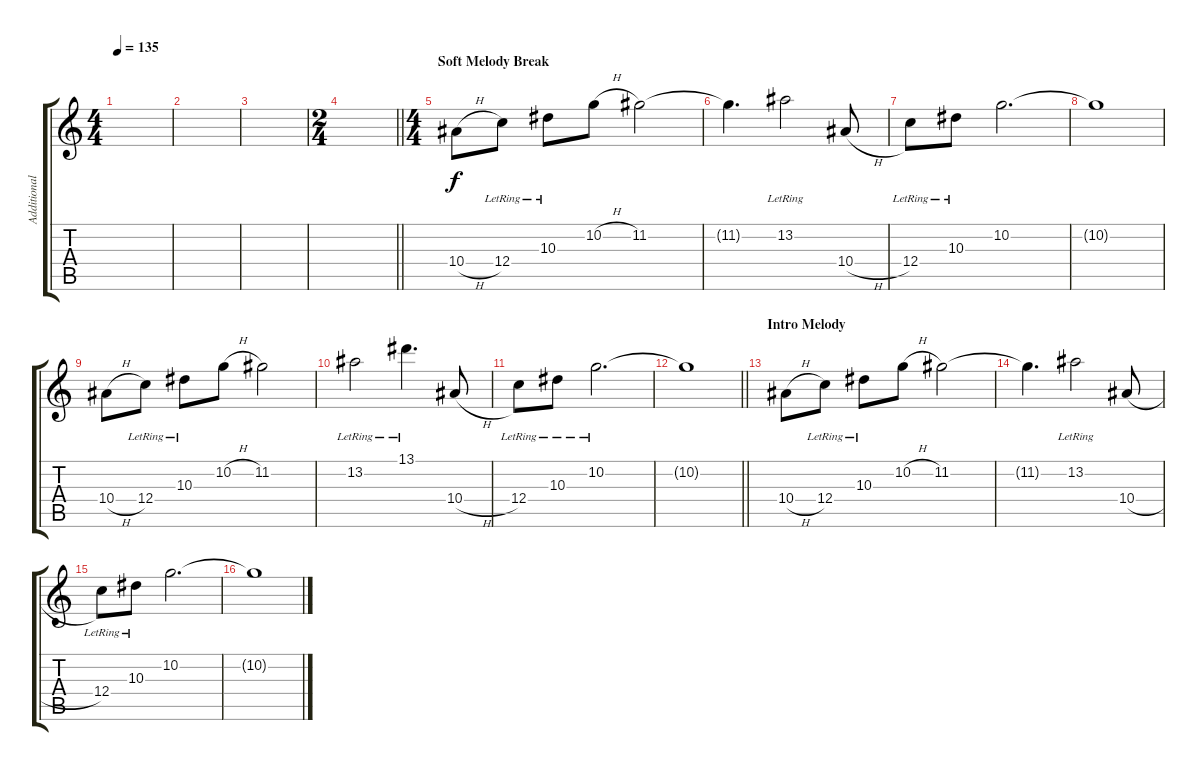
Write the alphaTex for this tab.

\track ("Additional Guitar" "Additional") {instrument electricguitarjazz}
\staff {score tabs}
\tuning (D4 A3 F3 C3 G2 C2) {hide}
\ts (4 4)
\tempo 135
\clef g2
\ks c
|
|
|
\ts (2 4)
\barLineRight lightlight
|
\ts (4 4)
\section ("" "Soft Melody Break")
10.4{h}.8 12.4{lr}.8 10.3{lr}.8 10.2{h}.8 11.2.2 |
11.2{t}.4{d} 13.2{lr}.2 10.4{h}.8 |
12.4{lr}.8 10.3{lr}.8 10.2.2{d} |
10.2{t}.1 |
10.4{h}.8 12.4{lr}.8 10.3{lr}.8 10.2{h}.8 11.2.2 |
13.2{lr}.2 13.1{lr}.4{d} 10.4{h}.8 |
12.4{lr}.8 10.3{lr}.8 10.2{lr}.2{d} |
\barLineRight lightlight
10.2{t}.1 |
\section ("" "Intro Melody")
10.4{h}.8 12.4{lr}.8 10.3{lr}.8 10.2{h}.8 11.2.2 |
11.2{t}.4{d} 13.2{lr}.2 10.4{h}.8 |
12.4{lr}.8 10.3{lr}.8 10.2.2{d} |
10.2{t}.1
